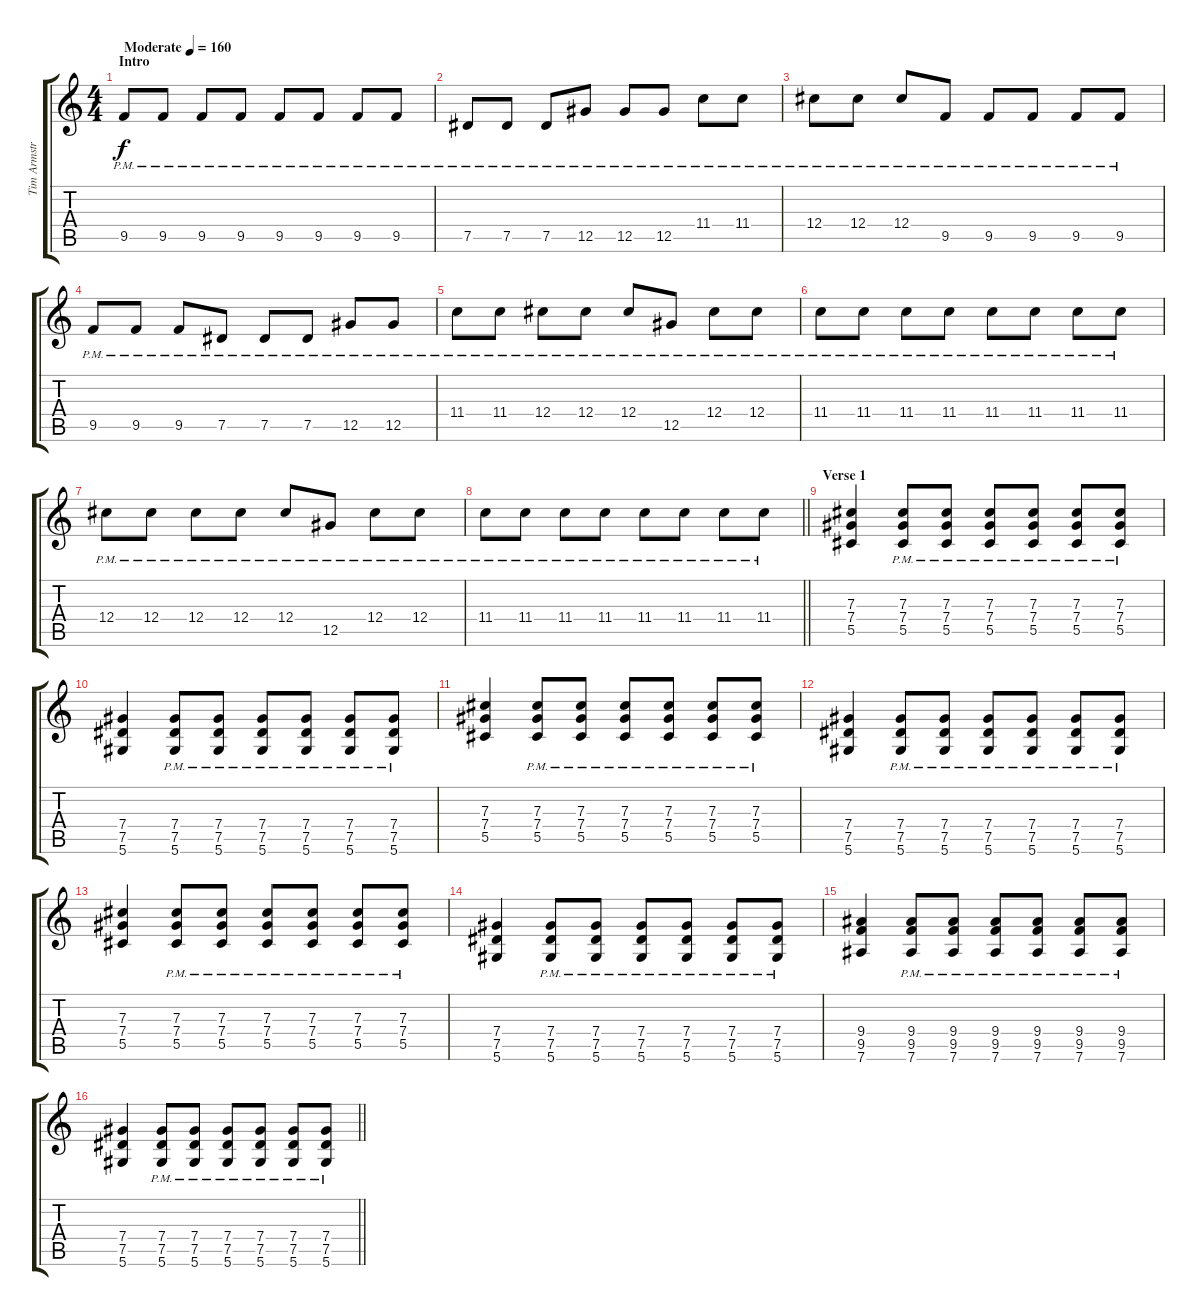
\track ("Tim Armstrong" "Tim Armstr") {instrument distortionguitar}
\staff {score tabs}
\tuning (Eb4 Bb3 Gb3 Db3 Ab2 Eb2) {hide}
\ts (4 4)
\section ("" "Intro")
\tempo (160 "Moderate")
\clef g2
\ks c
9.5{pm}.8{dy f instrument distortionguitar} 9.5{pm}.8 9.5{pm}.8 9.5{pm}.8 9.5{pm}.8 9.5{pm}.8 9.5{pm}.8 9.5{pm}.8 |
7.5{pm}.8 7.5{pm}.8 7.5{pm}.8 12.5{pm}.8 12.5{pm}.8 12.5{pm}.8 11.4{pm}.8 11.4{pm}.8 |
12.4{pm}.8 12.4{pm}.8 12.4{pm}.8 9.5{pm}.8 9.5{pm}.8 9.5{pm}.8 9.5{pm}.8 9.5{pm}.8 |
9.5{pm}.8 9.5{pm}.8 9.5{pm}.8 7.5{pm}.8 7.5{pm}.8 7.5{pm}.8 12.5{pm}.8 12.5{pm}.8 |
11.4{pm}.8 11.4{pm}.8 12.4{pm}.8 12.4{pm}.8 12.4{pm}.8 12.5{pm}.8 12.4{pm}.8 12.4{pm}.8 |
11.4{pm}.8 11.4{pm}.8 11.4{pm}.8 11.4{pm}.8 11.4{pm}.8 11.4{pm}.8 11.4{pm}.8 11.4{pm}.8 |
12.4{pm}.8 12.4{pm}.8 12.4{pm}.8 12.4{pm}.8 12.4{pm}.8 12.5{pm}.8 12.4{pm}.8 12.4{pm}.8 |
\barLineRight lightlight
11.4{pm}.8 11.4{pm}.8 11.4{pm}.8 11.4{pm}.8 11.4{pm}.8 11.4{pm}.8 11.4{pm}.8 11.4{pm}.8 |
\section ("" "Verse 1")
(7.3 7.4 5.5).4 (7.3{pm} 7.4{pm} 5.5{pm}).8 (7.3{pm} 7.4{pm} 5.5{pm}).8 (7.3{pm} 7.4{pm} 5.5{pm}).8 (7.3{pm} 7.4{pm} 5.5{pm}).8 (7.3{pm} 7.4{pm} 5.5{pm}).8 (7.3{pm} 7.4{pm} 5.5{pm}).8 |
(7.4 7.5 5.6).4 (7.4{pm} 7.5{pm} 5.6{pm}).8 (7.4{pm} 7.5{pm} 5.6{pm}).8 (7.4{pm} 7.5{pm} 5.6{pm}).8 (7.4{pm} 7.5{pm} 5.6{pm}).8 (7.4{pm} 7.5{pm} 5.6{pm}).8 (7.4{pm} 7.5{pm} 5.6{pm}).8 |
(7.3 7.4 5.5).4 (7.3{pm} 7.4{pm} 5.5{pm}).8 (7.3{pm} 7.4{pm} 5.5{pm}).8 (7.3{pm} 7.4{pm} 5.5{pm}).8 (7.3{pm} 7.4{pm} 5.5{pm}).8 (7.3{pm} 7.4{pm} 5.5{pm}).8 (7.3{pm} 7.4{pm} 5.5{pm}).8 |
(7.4 7.5 5.6).4 (7.4{pm} 7.5{pm} 5.6{pm}).8 (7.4{pm} 7.5{pm} 5.6{pm}).8 (7.4{pm} 7.5{pm} 5.6{pm}).8 (7.4{pm} 7.5{pm} 5.6{pm}).8 (7.4{pm} 7.5{pm} 5.6{pm}).8 (7.4{pm} 7.5{pm} 5.6{pm}).8 |
(7.3 7.4 5.5).4 (7.3{pm} 7.4{pm} 5.5{pm}).8 (7.3{pm} 7.4{pm} 5.5{pm}).8 (7.3{pm} 7.4{pm} 5.5{pm}).8 (7.3{pm} 7.4{pm} 5.5{pm}).8 (7.3{pm} 7.4{pm} 5.5{pm}).8 (7.3{pm} 7.4{pm} 5.5{pm}).8 |
(7.4 7.5 5.6).4 (7.4{pm} 7.5{pm} 5.6{pm}).8 (7.4{pm} 7.5{pm} 5.6{pm}).8 (7.4{pm} 7.5{pm} 5.6{pm}).8 (7.4{pm} 7.5{pm} 5.6{pm}).8 (7.4{pm} 7.5{pm} 5.6{pm}).8 (7.4{pm} 7.5{pm} 5.6{pm}).8 |
(9.4 9.5 7.6).4 (9.4{pm} 9.5{pm} 7.6).8 (9.4{pm} 9.5{pm} 7.6).8 (9.4{pm} 9.5{pm} 7.6).8 (9.4{pm} 9.5{pm} 7.6).8 (9.4{pm} 9.5{pm} 7.6).8 (9.4{pm} 9.5{pm} 7.6).8 |
\barLineRight lightlight
(7.4 7.5 5.6).4 (7.4{pm} 7.5{pm} 5.6{pm}).8 (7.4{pm} 7.5{pm} 5.6{pm}).8 (7.4{pm} 7.5{pm} 5.6{pm}).8 (7.4{pm} 7.5{pm} 5.6{pm}).8 (7.4{pm} 7.5{pm} 5.6{pm}).8 (7.4{pm} 7.5{pm} 5.6{pm}).8
